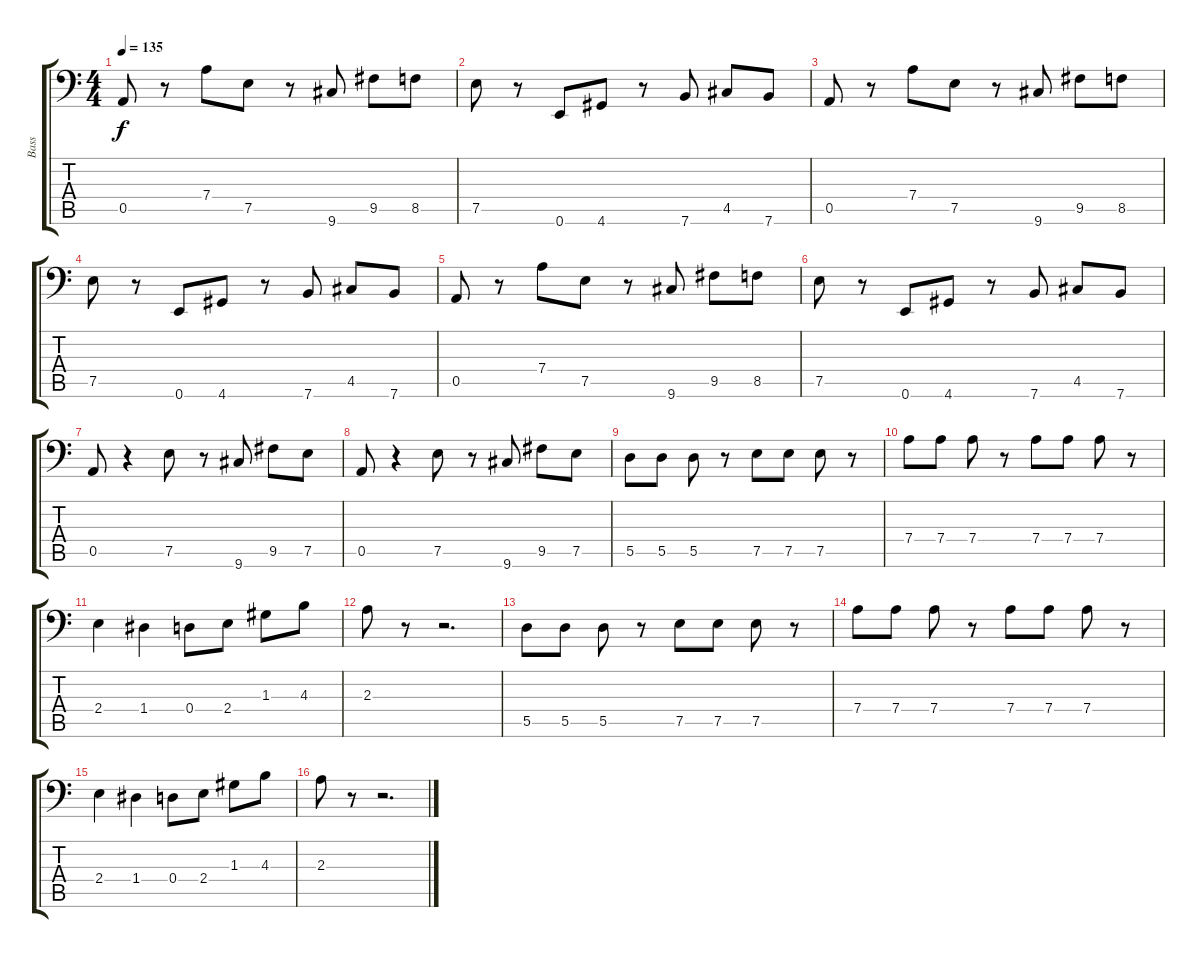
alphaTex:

\track ("Bass" "Bass") {instrument electricbassfinger}
\staff {score tabs}
\tuning (E3 B2 G2 D2 A1 E1) {hide}
\ts (4 4)
\tempo 135
\clef f4
\ks c
0.5.8{dy f} r.8 7.4.8 7.5.8 r.8 9.6.8 9.5.8 8.5.8 |
7.5.8 r.8 0.6.8 4.6.8 r.8 7.6.8 4.5.8 7.6.8 |
0.5.8 r.8 7.4.8 7.5.8 r.8 9.6.8 9.5.8 8.5.8 |
7.5.8 r.8 0.6.8 4.6.8 r.8 7.6.8 4.5.8 7.6.8 |
0.5.8 r.8 7.4.8 7.5.8 r.8 9.6.8 9.5.8 8.5.8 |
7.5.8 r.8 0.6.8 4.6.8 r.8 7.6.8 4.5.8 7.6.8 |
0.5.8 r.4 7.5.8 r.8 9.6.8 9.5.8 7.5.8 |
0.5.8 r.4 7.5.8 r.8 9.6.8 9.5.8 7.5.8 |
5.5.8 5.5.8 5.5.8 r.8 7.5.8 7.5.8 7.5.8 r.8 |
7.4.8 7.4.8 7.4.8 r.8 7.4.8 7.4.8 7.4.8 r.8 |
2.4.4 1.4.4 0.4.8 2.4.8 1.3.8 4.3.8 |
2.3.8 r.8 r.2{d} |
5.5.8 5.5.8 5.5.8 r.8 7.5.8 7.5.8 7.5.8 r.8 |
7.4.8 7.4.8 7.4.8 r.8 7.4.8 7.4.8 7.4.8 r.8 |
2.4.4 1.4.4 0.4.8 2.4.8 1.3.8 4.3.8 |
2.3.8 r.8 r.2{d}
